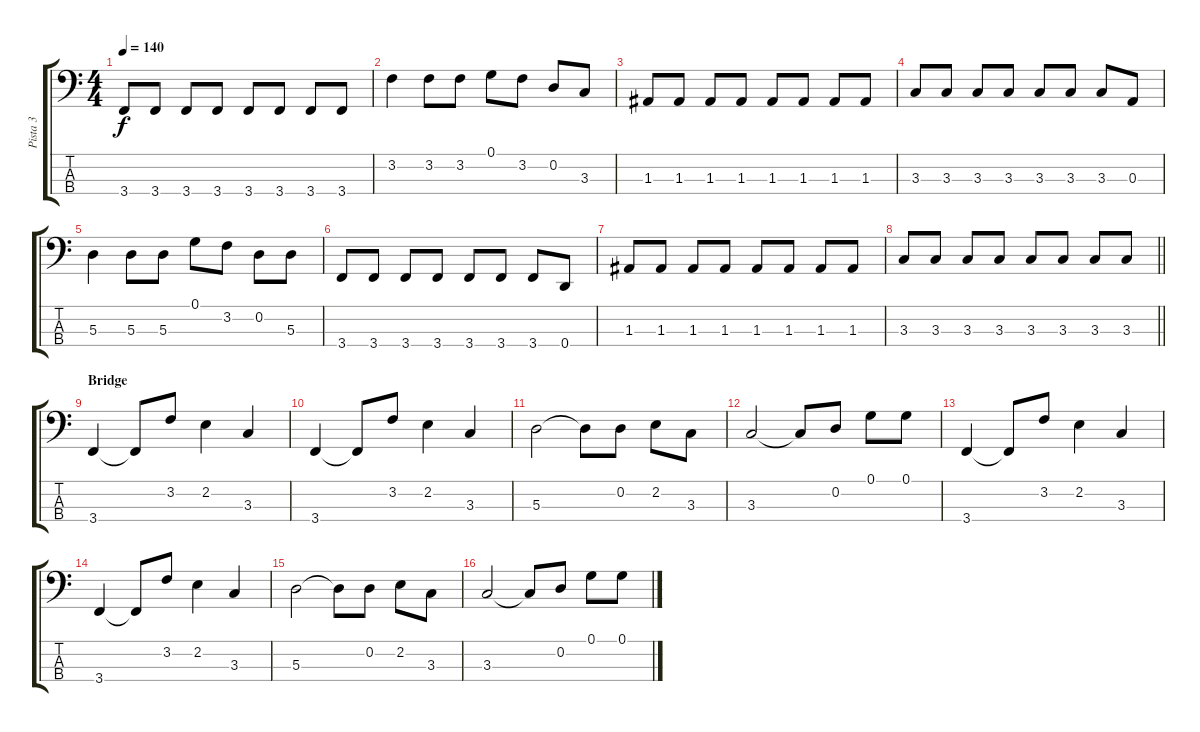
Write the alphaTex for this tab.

\track ("Pista 3" "Pista 3") {instrument electricbassfinger}
\staff {score tabs}
\tuning (G2 D2 A1 D1) {hide}
\ts (4 4)
\tempo 140
\clef f4
\ks c
3.4.8{dy f} 3.4.8 3.4.8 3.4.8 3.4.8 3.4.8 3.4.8 3.4.8 |
3.2.4 3.2.8 3.2.8 0.1.8 3.2.8 0.2.8 3.3.8 |
1.3.8 1.3.8 1.3.8 1.3.8 1.3.8 1.3.8 1.3.8 1.3.8 |
3.3.8 3.3.8 3.3.8 3.3.8 3.3.8 3.3.8 3.3.8 0.3.8 |
5.3.4 5.3.8 5.3.8 0.1.8 3.2.8 0.2.8 5.3.8 |
3.4.8 3.4.8 3.4.8 3.4.8 3.4.8 3.4.8 3.4.8 0.4.8 |
1.3.8 1.3.8 1.3.8 1.3.8 1.3.8 1.3.8 1.3.8 1.3.8 |
\barLineRight lightlight
3.3.8 3.3.8 3.3.8 3.3.8 3.3.8 3.3.8 3.3.8 3.3.8 |
\section ("" "Bridge")
3.4.4 3.4{t}.8 3.2.8 2.2.4 3.3.4 |
3.4.4 3.4{t}.8 3.2.8 2.2.4 3.3.4 |
5.3.2 5.3{t}.8 0.2.8 2.2.8 3.3.8 |
3.3.2 3.3{t}.8 0.2.8 0.1.8 0.1.8 |
3.4.4 3.4{t}.8 3.2.8 2.2.4 3.3.4 |
3.4.4 3.4{t}.8 3.2.8 2.2.4 3.3.4 |
5.3.2 5.3{t}.8 0.2.8 2.2.8 3.3.8 |
3.3.2 3.3{t}.8 0.2.8 0.1.8 0.1.8
